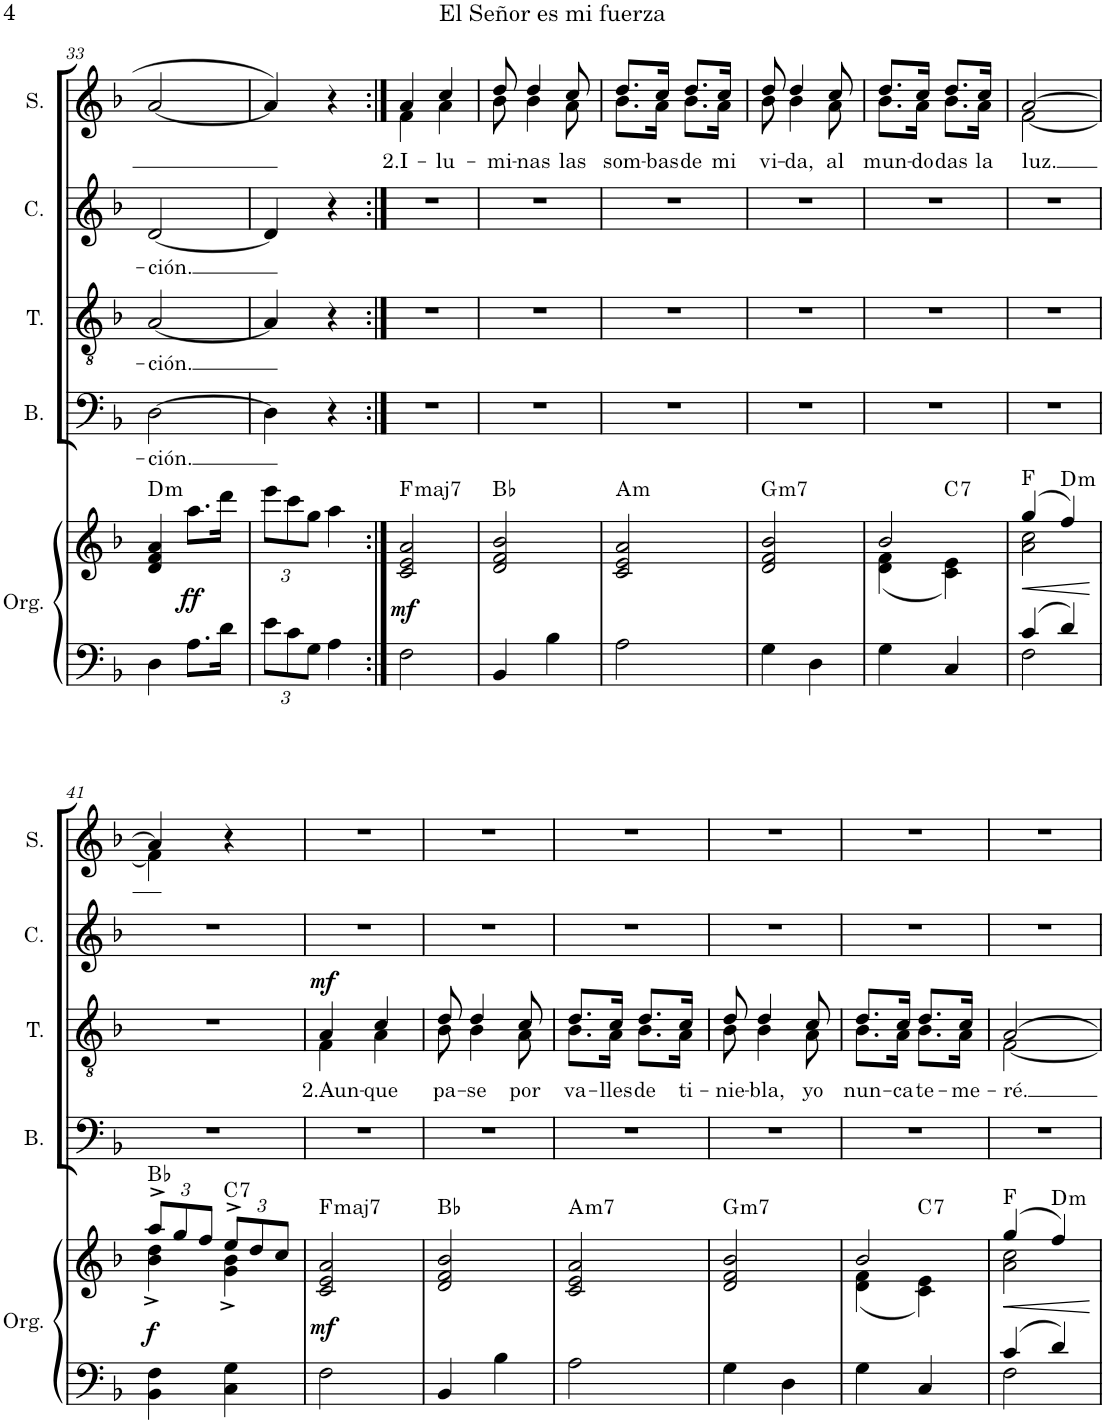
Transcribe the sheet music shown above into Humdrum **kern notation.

**kern	**kern	**dynam	**harte	**kern	**text	**kern	**text	**dynam	**kern	**text	**kern	**text
*part5	*part5	*part5	*part5	*part4	*part4	*part3	*part3	*part3	*part2	*part2	*part1	*part1
*staff6	*staff5	*staff5/6	*	*staff4	*staff4	*staff3	*staff3	*staff3	*staff2	*staff2	*staff1	*staff1
*I"Órgano	*	*	*	*I"Bajo	*	*I"Tenor	*	*	*I"Contralto	*	*I"Soprano	*
*	*	*	*	*I'B.	*	*I'T.	*	*	*I'C.	*	*I'S.	*
!!LO:PB:g=z
*clefF4	*clefG2	*	*	*clefF4	*	*clefGv2	*	*	*clefG2	*	*clefG2	*
*k[b-]	*k[b-]	*	*	*k[b-]	*	*k[b-]	*	*	*k[b-]	*	*k[b-]	*
*M2/4	*M2/4	*	*	*M2/4	*	*M2/4	*	*	*M2/4	*	*M2/4	*
=33	=33	=33	=33	=33	=33	=33	=33	=33	=33	=33	=33	=33
!	!	!	!LO:H:kt=m	!	!LO:LY:b	!	!LO:LY:b	!	!	!LO:LY:b	!	!
4D\	4d/ 4f/ 4a/	.	D:min	[2D\	-ción.	[2A/	-ción.	.	[2d/	-ción.	[2a/	.
!	!	!LO:DY:b	!	!	!	!	!	!	!	!	!	!
8.A\L	8.aa\L	ff	.	.	.	.	.	.	.	.	.	.
16d\Jk	16ddd\Jk	.	.	.	.	.	.	.	.	.	.	.
=34	=34	=34	=34	=34	=34	=34	=34	=34	=34	=34	=34	=34
*Xbrackettup	*Xbrackettup	*	*	*	*	*	*	*	*	*	*	*
12e\L	12eee\L	.	.	4D\]	.	4A/]	.	.	4d/]	.	4a/]	.
12c\	12ccc\	.	.	.	.	.	.	.	.	.	.	.
12G\J	12gg\J	.	.	.	.	.	.	.	.	.	.	.
4A\	4aa\	.	.	4r	.	4r	.	.	4r	.	4r	.
=35:|!	=35:|!	=35:|!	=35:|!	=35:|!	=35:|!	=35:|!	=35:|!	=35:|!	=35:|!	=35:|!	=35:|!	=35:|!
!	!	!LO:DY:b	!LO:H:kt=maj7	!	!	!	!	!	!	!	!	!LO:LY:b
*	*	*	*	*	*	*	*	*	*	*	*^	*
2F\	2c/ 2e/ 2a/	mf	F:maj7	2r	.	2r	.	.	2r	.	4a/	4f\	2.I-
!	!	!	!	!	!	!	!	!	!	!	!	!	!LO:LY:b
.	.	.	.	.	.	.	.	.	.	.	4cc/	4a\	-lu-
=36	=36	=36	=36	=36	=36	=36	=36	=36	=36	=36	=36	=36	=36
!	!	!	!	!	!	!	!	!	!	!	!	!	!LO:LY:b
4BB-/	2d/ 2f/ 2b-/	.	Bb:maj	2r	.	2r	.	.	2r	.	8dd/	8b-\	-mi-
!	!	!	!	!	!	!	!	!	!	!	!	!	!LO:LY:b
.	.	.	.	.	.	.	.	.	.	.	4dd/	4b-\	-nas
4B-\	.	.	.	.	.	.	.	.	.	.	.	.	.
!	!	!	!	!	!	!	!	!	!	!	!	!	!LO:LY:b
.	.	.	.	.	.	.	.	.	.	.	8cc/	8a\	las
=37	=37	=37	=37	=37	=37	=37	=37	=37	=37	=37	=37	=37	=37
!	!	!	!LO:H:kt=m	!	!	!	!	!	!	!	!	!	!LO:LY:b
2A\	2c/ 2e/ 2a/	.	A:min	2r	.	2r	.	.	2r	.	8.dd/L	8.b-\L	som-
!	!	!	!	!	!	!	!	!	!	!	!	!	!LO:LY:b
.	.	.	.	.	.	.	.	.	.	.	16cc/Jk	16a\Jk	-bas
!	!	!	!	!	!	!	!	!	!	!	!	!	!LO:LY:b
.	.	.	.	.	.	.	.	.	.	.	8.dd/L	8.b-\L	de
!	!	!	!	!	!	!	!	!	!	!	!	!	!LO:LY:b
.	.	.	.	.	.	.	.	.	.	.	16cc/Jk	16a\Jk	mi
=38	=38	=38	=38	=38	=38	=38	=38	=38	=38	=38	=38	=38	=38
!	!	!	!LO:H:kt=m7	!	!	!	!	!	!	!	!	!	!LO:LY:b
4G\	2d/ 2f/ 2b-/	.	G:min7	2r	.	2r	.	.	2r	.	8dd/	8b-\	vi-
!	!	!	!	!	!	!	!	!	!	!	!	!	!LO:LY:b
.	.	.	.	.	.	.	.	.	.	.	4dd/	4b-\	-da,
4D\	.	.	.	.	.	.	.	.	.	.	.	.	.
!	!	!	!	!	!	!	!	!	!	!	!	!	!LO:LY:b
.	.	.	.	.	.	.	.	.	.	.	8cc/	8a\	al
=39	=39	=39	=39	=39	=39	=39	=39	=39	=39	=39	=39	=39	=39
*	*^	*	*	*	*	*	*	*	*	*	*	*	*
!	!	!	!	!	!	!	!	!	!	!	!	!	!	!LO:LY:b
4G\	2b-/	(4d\ 4f\	.	.	2r	.	2r	.	.	2r	.	8.dd/L	8.b-\L	mun-
!	!	!	!	!	!	!	!	!	!	!	!	!	!	!LO:LY:b
.	.	.	.	.	.	.	.	.	.	.	.	16cc/Jk	16a\Jk	-do
!	!	!	!	!LO:H:kt=7	!	!	!	!	!	!	!	!	!	!LO:LY:b
4C/	.	4c\ 4e\)	.	C:7	.	.	.	.	.	.	.	8.dd/L	8.b-\L	das
!	!	!	!	!	!	!	!	!	!	!	!	!	!	!LO:LY:b
.	.	.	.	.	.	.	.	.	.	.	.	16cc/Jk	16a\Jk	la
=40	=40	=40	=40	=40	=40	=40	=40	=40	=40	=40	=40	=40	=40	=40
*^	*	*	*	*	*	*	*	*	*	*	*	*	*	*
!	!	!	!	!LO:HP:b	!	!	!	!	!	!	!	!	!	!	!LO:LY:b
4c/	2F\	(4gg/	2a\ 2cc\	<	F:maj	2r	.	2r	.	.	2r	.	[2a/	[2f\	luz.
!	!	!	!	!	!LO:H:kt=m	!	!	!	!	!	!	!	!	!	!
4d/	.	4ff/)	.	.	D:min	.	.	.	.	.	.	.	.	.	.
*v	*v	*	*	*	*	*	*	*	*	*	*	*	*v	*v	*
*	*v	*v	*	*	*	*	*	*	*	*	*	*	*
.	.	[	.	.	.	.	.	.	.	.	.	.
!!LO:LB:g=z
=41	=41	=41	=41	=41	=41	=41	=41	=41	=41	=41	=41	=41
*	*^	*	*	*	*	*	*	*	*	*	*^	*
!	!	!	!LO:DY:b	!	!	!	!	!	!	!	!	!	!	!
4BB-\ 4F\	12aa^/L	4b-\^ 4dd\^	f	Bb:maj	2r	.	2r	.	.	2r	.	4a/]	4f\]	.
.	12gg/	.	.	.	.	.	.	.	.	.	.	.	.	.
.	12ff/J	.	.	.	.	.	.	.	.	.	.	.	.	.
!	!	!	!	!LO:H:kt=7	!	!	!	!	!	!	!	!	!	!
4C\ 4G\	12ee^/L	4g\^ 4b-\^	.	C:7	.	.	.	.	.	.	.	4r	4ryy	.
.	12dd/	.	.	.	.	.	.	.	.	.	.	.	.	.
.	12cc/J	.	.	.	.	.	.	.	.	.	.	.	.	.
*	*v	*v	*	*	*	*	*	*	*	*	*	*v	*v	*
=42	=42	=42	=42	=42	=42	=42	=42	=42	=42	=42	=42	=42
!	!	!LO:DY:b	!LO:H:kt=maj7	!	!	!	!LO:LY:b	!LO:DY:a	!	!	!	!
*	*	*	*	*	*	*^	*	*	*	*	*	*
2F\	2c/ 2e/ 2a/	mf	F:maj7	2r	.	4A/	4F\	2.Aun-	mf	2r	.	2r	.
!	!	!	!	!	!	!	!	!LO:LY:b	!	!	!	!	!
.	.	.	.	.	.	4c/	4A\	-que	.	.	.	.	.
=43	=43	=43	=43	=43	=43	=43	=43	=43	=43	=43	=43	=43	=43
!	!	!	!	!	!	!	!	!LO:LY:b	!	!	!	!	!
4BB-/	2d/ 2f/ 2b-/	.	Bb:maj	2r	.	8d/	8B-\	pa-	.	2r	.	2r	.
!	!	!	!	!	!	!	!	!LO:LY:b	!	!	!	!	!
.	.	.	.	.	.	4d/	4B-\	-se	.	.	.	.	.
4B-\	.	.	.	.	.	.	.	.	.	.	.	.	.
!	!	!	!	!	!	!	!	!LO:LY:b	!	!	!	!	!
.	.	.	.	.	.	8c/	8A\	por	.	.	.	.	.
=44	=44	=44	=44	=44	=44	=44	=44	=44	=44	=44	=44	=44	=44
!	!	!	!LO:H:kt=m7	!	!	!	!	!LO:LY:b	!	!	!	!	!
2A\	2c/ 2e/ 2a/	.	A:min7	2r	.	8.d/L	8.B-\L	va-	.	2r	.	2r	.
!	!	!	!	!	!	!	!	!LO:LY:b	!	!	!	!	!
.	.	.	.	.	.	16c/Jk	16A\Jk	-lles	.	.	.	.	.
!	!	!	!	!	!	!	!	!LO:LY:b	!	!	!	!	!
.	.	.	.	.	.	8.d/L	8.B-\L	de	.	.	.	.	.
!	!	!	!	!	!	!	!	!LO:LY:b	!	!	!	!	!
.	.	.	.	.	.	16c/Jk	16A\Jk	ti-	.	.	.	.	.
=45	=45	=45	=45	=45	=45	=45	=45	=45	=45	=45	=45	=45	=45
!	!	!	!LO:H:kt=m7	!	!	!	!	!LO:LY:b	!	!	!	!	!
4G\	2d/ 2f/ 2b-/	.	G:min7	2r	.	8d/	8B-\	-nie-	.	2r	.	2r	.
!	!	!	!	!	!	!	!	!LO:LY:b	!	!	!	!	!
.	.	.	.	.	.	4d/	4B-\	-bla,	.	.	.	.	.
4D\	.	.	.	.	.	.	.	.	.	.	.	.	.
!	!	!	!	!	!	!	!	!LO:LY:b	!	!	!	!	!
.	.	.	.	.	.	8c/	8A\	yo	.	.	.	.	.
=46	=46	=46	=46	=46	=46	=46	=46	=46	=46	=46	=46	=46	=46
*	*^	*	*	*	*	*	*	*	*	*	*	*	*
!	!	!	!	!	!	!	!	!	!LO:LY:b	!	!	!	!	!
4G\	2b-/	(4d\ 4f\	.	.	2r	.	8.d/L	8.B-\L	nun-	.	2r	.	2r	.
!	!	!	!	!	!	!	!	!	!LO:LY:b	!	!	!	!	!
.	.	.	.	.	.	.	16c/Jk	16A\Jk	-ca	.	.	.	.	.
!	!	!	!	!LO:H:kt=7	!	!	!	!	!LO:LY:b	!	!	!	!	!
4C/	.	4c\ 4e\)	.	C:7	.	.	8.d/L	8.B-\L	te-	.	.	.	.	.
!	!	!	!	!	!	!	!	!	!LO:LY:b	!	!	!	!	!
.	.	.	.	.	.	.	16c/Jk	16A\Jk	-me-	.	.	.	.	.
=47	=47	=47	=47	=47	=47	=47	=47	=47	=47	=47	=47	=47	=47	=47
*^	*	*	*	*	*	*	*	*	*	*	*	*	*	*
!	!	!	!	!LO:HP:b	!	!	!	!	!	!LO:LY:b	!	!	!	!	!
4c/	2F\	(4gg/	2a\ 2cc\	<	F:maj	2r	.	[2A/	[2F\	-ré.	.	2r	.	2r	.
!	!	!	!	!	!LO:H:kt=m	!	!	!	!	!	!	!	!	!	!
4d/	.	4ff/)	.	.	D:min	.	.	.	.	.	.	.	.	.	.
*v	*v	*	*	*	*	*	*	*v	*v	*	*	*	*	*	*
*	*v	*v	*	*	*	*	*	*	*	*	*	*	*
.	.	[	.	.	.	.	.	.	.	.	.	.
=	=	=	=	=	=	=	=	=	=	=	=	=
*-	*-	*-	*-	*-	*-	*-	*-	*-	*-	*-	*-	*-
